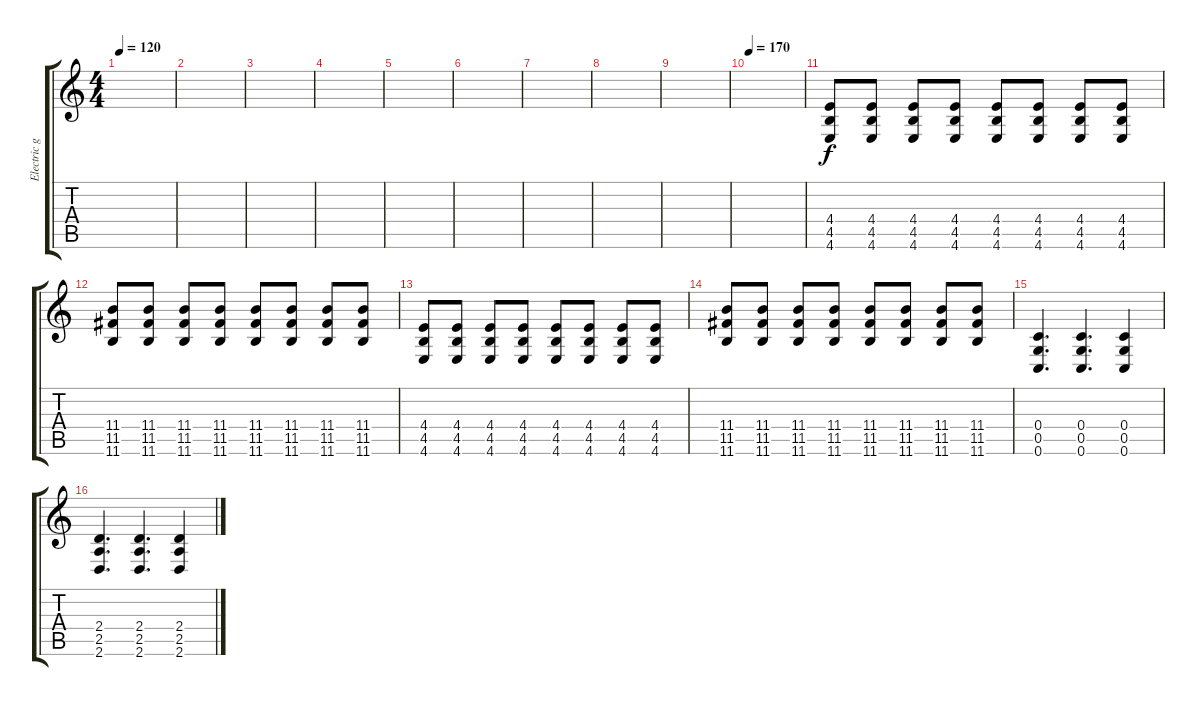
\track ("Electric guitar" "Electric g") {instrument distortionguitar}
\staff {score tabs}
\tuning (D4 A3 F3 C3 G2 C2) {hide}
\ts (4 4)
\tempo 120
\clef g2
\ks c
|
|
|
|
|
|
|
|
|
\tempo 170
|
(4.4 4.5 4.6).8 (4.4 4.5 4.6).8 (4.4 4.5 4.6).8 (4.4 4.5 4.6).8 (4.4 4.5 4.6).8 (4.4 4.5 4.6).8 (4.4 4.5 4.6).8 (4.4 4.5 4.6).8 |
(11.4 11.5 11.6).8 (11.4 11.5 11.6).8 (11.4 11.5 11.6).8 (11.4 11.5 11.6).8 (11.4 11.5 11.6).8 (11.4 11.5 11.6).8 (11.4 11.5 11.6).8 (11.4 11.5 11.6).8 |
(4.4 4.5 4.6).8 (4.4 4.5 4.6).8 (4.4 4.5 4.6).8 (4.4 4.5 4.6).8 (4.4 4.5 4.6).8 (4.4 4.5 4.6).8 (4.4 4.5 4.6).8 (4.4 4.5 4.6).8 |
(11.4 11.5 11.6).8 (11.4 11.5 11.6).8 (11.4 11.5 11.6).8 (11.4 11.5 11.6).8 (11.4 11.5 11.6).8 (11.4 11.5 11.6).8 (11.4 11.5 11.6).8 (11.4 11.5 11.6).8 |
(0.4 0.5 0.6).4{d} (0.4 0.5 0.6).4{d} (0.4 0.5 0.6).4 |
(2.4 2.5 2.6).4{d} (2.4 2.5 2.6).4{d} (2.4 2.5 2.6).4
